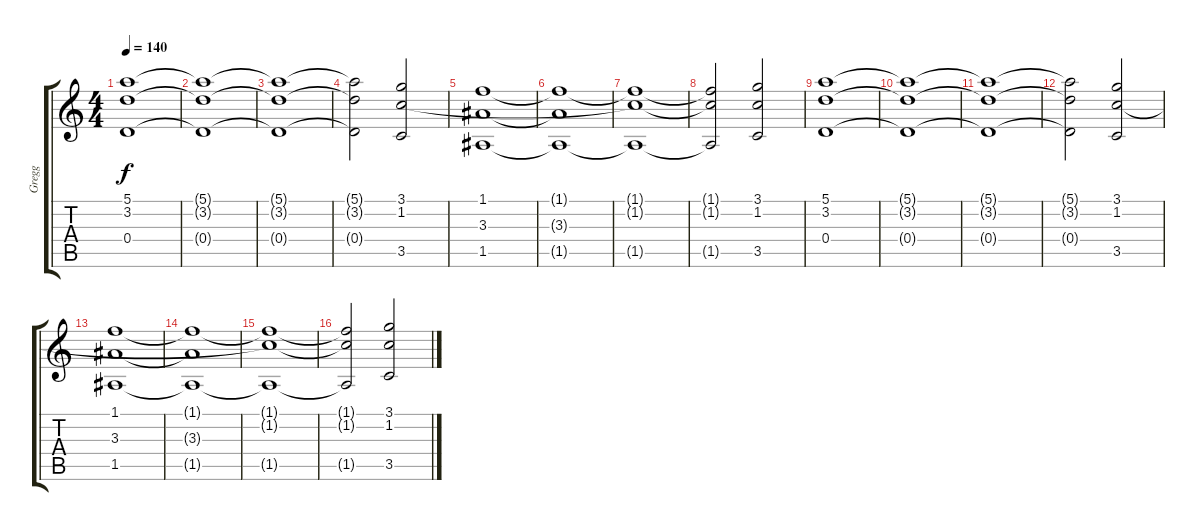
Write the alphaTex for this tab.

\track ("Gregg" "Gregg") {instrument overdrivenguitar}
\staff {score tabs}
\tuning (E4 B3 G3 D3 A2 D2) {hide}
\ts (4 4)
\tempo 140
\clef g2
\ks c
(5.1 3.2 0.4).1{dy f} |
(5.1{t} 3.2{t} 0.4{t}).1 |
(5.1{t} 3.2{t} 0.4{t}).1 |
(5.1{t} 3.2{t} 0.4{t}).2 (3.1 1.2 3.5).2 |
(1.1 3.3 1.5).1 |
(1.1{t} 3.3{t} 1.5{t}).1 |
(1.1{t} 1.2{t} 1.5{t}).1 |
(1.1{t} 1.2{t} 1.5{t}).2 (3.1 1.2 3.5).2 |
(5.1 3.2 0.4).1 |
(5.1{t} 3.2{t} 0.4{t}).1 |
(5.1{t} 3.2{t} 0.4{t}).1 |
(5.1{t} 3.2{t} 0.4{t}).2 (3.1 1.2 3.5).2 |
(1.1 3.3 1.5).1 |
(1.1{t} 3.3{t} 1.5{t}).1 |
(1.1{t} 1.2{t} 1.5{t}).1 |
(1.1{t} 1.2{t} 1.5{t}).2 (3.1 1.2 3.5).2
